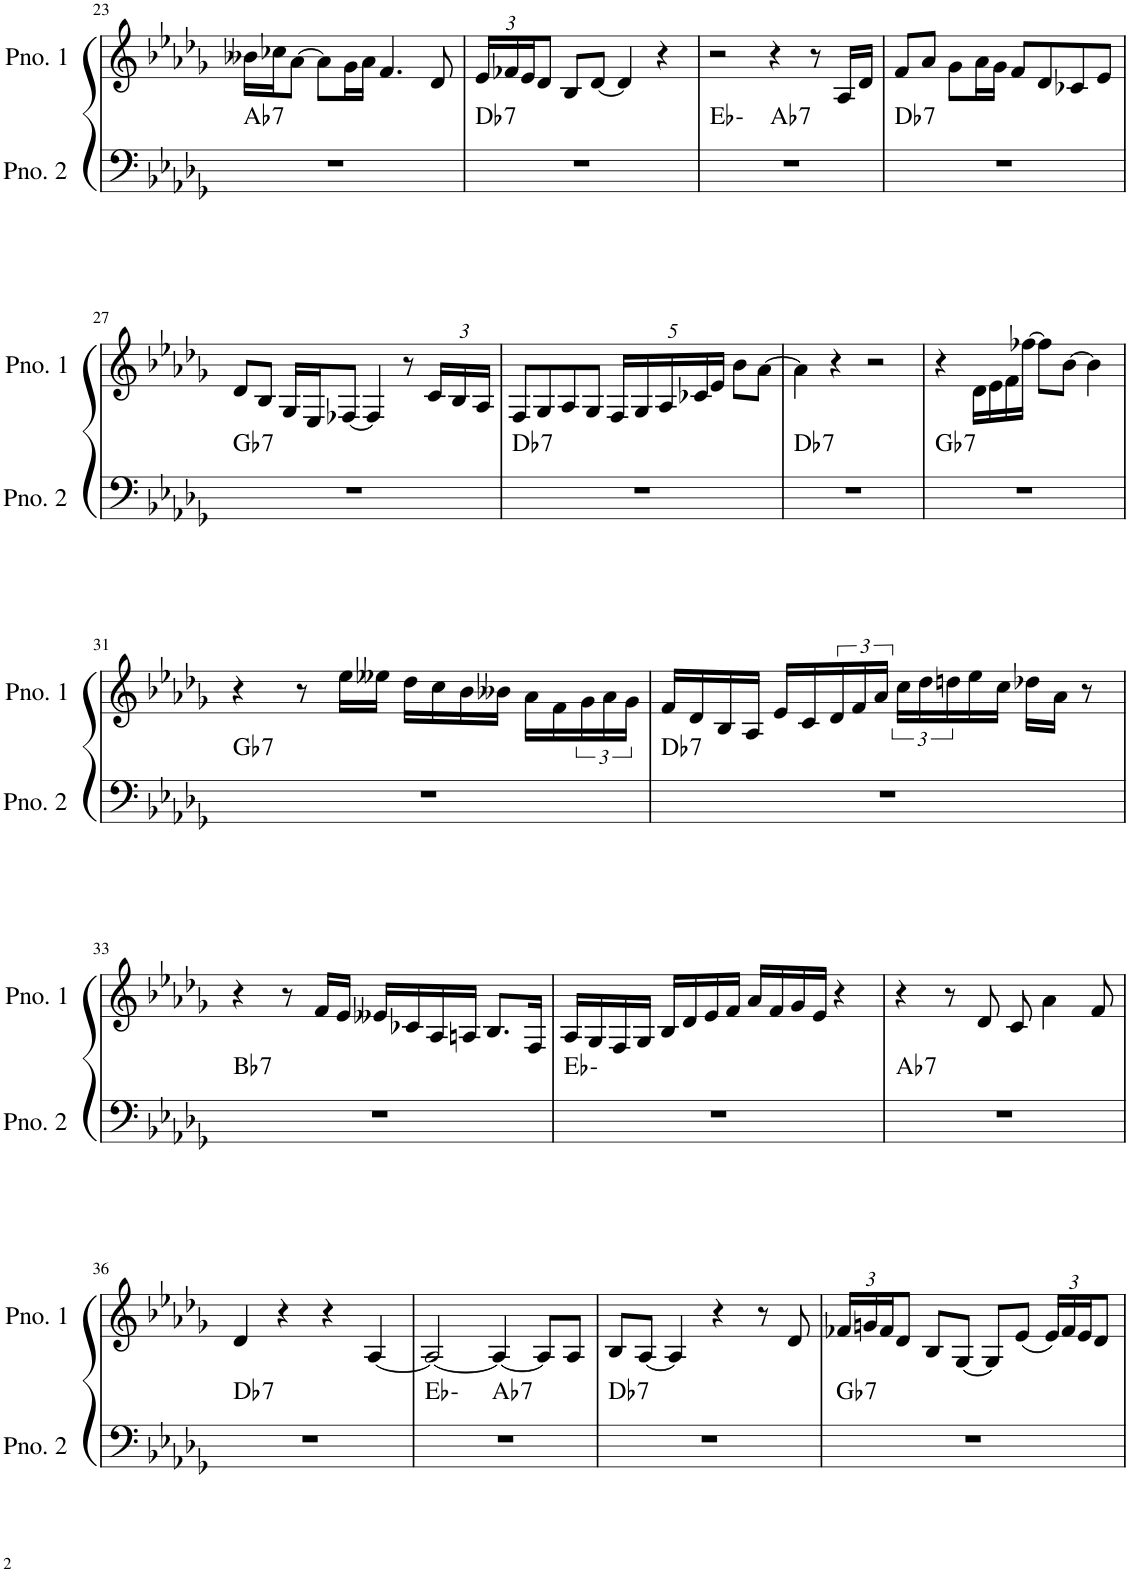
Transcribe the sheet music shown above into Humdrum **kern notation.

**kern	**harte	**kern
*part2	*part2	*part1
*staff2	*	*staff1
*I"ピアノ 2	*	*I"ピアノ 1
!!LO:PB:g=z
*clefF4	*	*clefG2
*k[b-e-a-d-g-]	*	*k[b-e-a-d-g-]
*M4/4	*	*M4/4
=23	=23	=23
!	!LO:H:kt=7	!
1r	Ab:7	16b--X\LL
.	.	16cc-X\J
.	.	[8a-\J
.	.	8a-\L]
.	.	16g-\L
.	.	16a-\JJ
.	.	4.f/
.	.	8d-/
=24	=24	=24
*	*	*Xbrackettup
!	!LO:H:kt=7	!
1r	Db:7	24e-/LL
.	.	24f-X/
.	.	24e-/J
.	.	8d-/J
.	.	8B-/L
.	.	[8d-/J
.	.	4d-/]
.	.	4r
=25	=25	=25
*^	*	*
1r	2ryy	Eb:min	2r
!	!	!LO:H:kt=7	!
.	2ryy	Ab:7	4r
.	.	.	8r
.	.	.	16A-/LL
.	.	.	16d-/JJ
=26	=26	=26	=26
!	!	!LO:H:kt=7	!
*v	*v	*	*
1r	Db:7	8f/L
.	.	8a-/J
.	.	8g-\L
.	.	16a-\L
.	.	16g-\JJ
.	.	8f/L
.	.	8d-/
.	.	8c-X/
.	.	8e-/J
!!LO:LB:g=z
=27	=27	=27
!	!LO:H:kt=7	!
1r	Gb:7	8d-/L
.	.	8B-/J
.	.	16G-/LL
.	.	16E-/J
.	.	[8F-X/J
.	.	4F-/]
.	.	8r
.	.	24c/LL
.	.	24B-/
.	.	24A-/JJ
=28	=28	=28
!	!LO:H:kt=7	!
1r	Db:7	8F/L
.	.	8G-/
.	.	8A-/
.	.	8G-/J
.	.	20F/LL
.	.	20G-/
.	.	20A-/
.	.	20c-X/
.	.	20e-/JJ
.	.	8b-\L
.	.	[8a-\J
=29	=29	=29
!	!LO:H:kt=7	!
1r	Db:7	4a-\]
.	.	4r
.	.	2r
=30	=30	=30
!	!LO:H:kt=7	!
1r	Gb:7	4r
.	.	16d-\LL
.	.	16e-\
.	.	16f\
.	.	[16ff-X\JJ
.	.	8ff-\L]
.	.	[8b-\J
.	.	4b-\]
!!LO:LB:g=z
=31	=31	=31
!	!LO:H:kt=7	!
1r	Gb:7	4r
.	.	8r
.	.	16ee-\LL
.	.	16ee--X\JJ
.	.	16dd-\LL
.	.	16cc\
.	.	16b-\
.	.	16b--X\JJ
.	.	16a-\LL
.	.	16f\
*	*	*brackettup
.	.	24g-\
.	.	24a-\
.	.	24g-\JJ
=32	=32	=32
!	!LO:H:kt=7	!
1r	Db:7	16f/LL
.	.	16d-/
.	.	16B-/
.	.	16A-/JJ
.	.	16e-/LL
.	.	16c/
.	.	24d-/
.	.	24f/
.	.	24a-/JJ
.	.	24cc\LL
.	.	24dd-\
.	.	24ddn\
.	.	16ee-\
.	.	16cc\JJ
.	.	16dd-X\LL
.	.	16a-\JJ
.	.	8r
!!LO:LB:g=z
=33	=33	=33
!	!LO:H:kt=7	!
1r	Bb:7	4r
.	.	8r
.	.	16f/LL
.	.	16e-/JJ
.	.	16e--X/LL
.	.	16c-X/
.	.	16A-/
.	.	16An/JJ
.	.	8.B-/L
.	.	16F/Jk
=34	=34	=34
1r	Eb:min	16A-/LL
.	.	16G-/
.	.	16F/
.	.	16G-/JJ
.	.	16B-/LL
.	.	16d-/
.	.	16e-/
.	.	16f/JJ
.	.	16a-/LL
.	.	16f/
.	.	16g-/
.	.	16e-/JJ
.	.	4r
=35	=35	=35
!	!LO:H:kt=7	!
1r	Ab:7	4r
.	.	8r
.	.	8d-/
.	.	8c/
.	.	4a-\
.	.	8f/
!!LO:LB:g=z
=36	=36	=36
!	!LO:H:kt=7	!
1r	Db:7	4d-/
.	.	4r
.	.	4r
.	.	[4A-/
=37	=37	=37
*^	*	*
1r	2ryy	Eb:min	2A-/_
!	!	!LO:H:kt=7	!
.	2ryy	Ab:7	4A-/_
.	.	.	8A-/L]
.	.	.	8A-/J
=38	=38	=38	=38
!	!	!LO:H:kt=7	!
*v	*v	*	*
1r	Db:7	8B-/L
.	.	[8A-/J
.	.	4A-/]
.	.	4r
.	.	8r
.	.	8d-/
=39	=39	=39
*	*	*Xbrackettup
!	!LO:H:kt=7	!
1r	Gb:7	24f-X/LL
.	.	24gn/
.	.	24f-/J
.	.	8d-/J
.	.	8B-/L
.	.	[8G-/J
.	.	8G-/L]
.	.	(8e-/J
.	.	24e-/LL)
.	.	24f-/
.	.	24e-/J
.	.	8d-/J
=	=	=
*-	*-	*-
